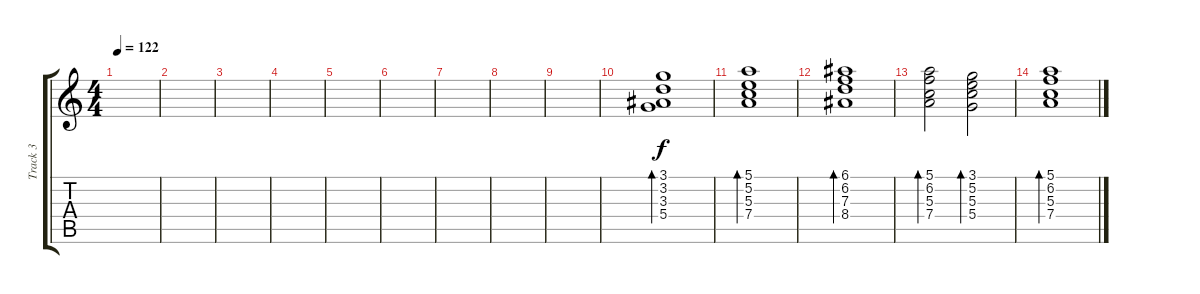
\track ("Track 3" "Track 3") {instrument electricguitarclean}
\staff {score tabs}
\tuning (E4 B3 G3 D3 A2 E2) {hide}
\ts (4 4)
\tempo 122
\clef g2
\ks c
|
|
|
|
|
|
|
|
|
(3.1 3.2 3.3 5.4).1{bd 240} |
(5.1 5.2 5.3 7.4).1{bd 240} |
(6.1 6.2 7.3 8.4).1{bd 240} |
(5.1 6.2 5.3 7.4).2{bd 240} (3.1 5.2 5.3 5.4).2{bd 240} |
(5.1 6.2 5.3 7.4).1{bd 240}
